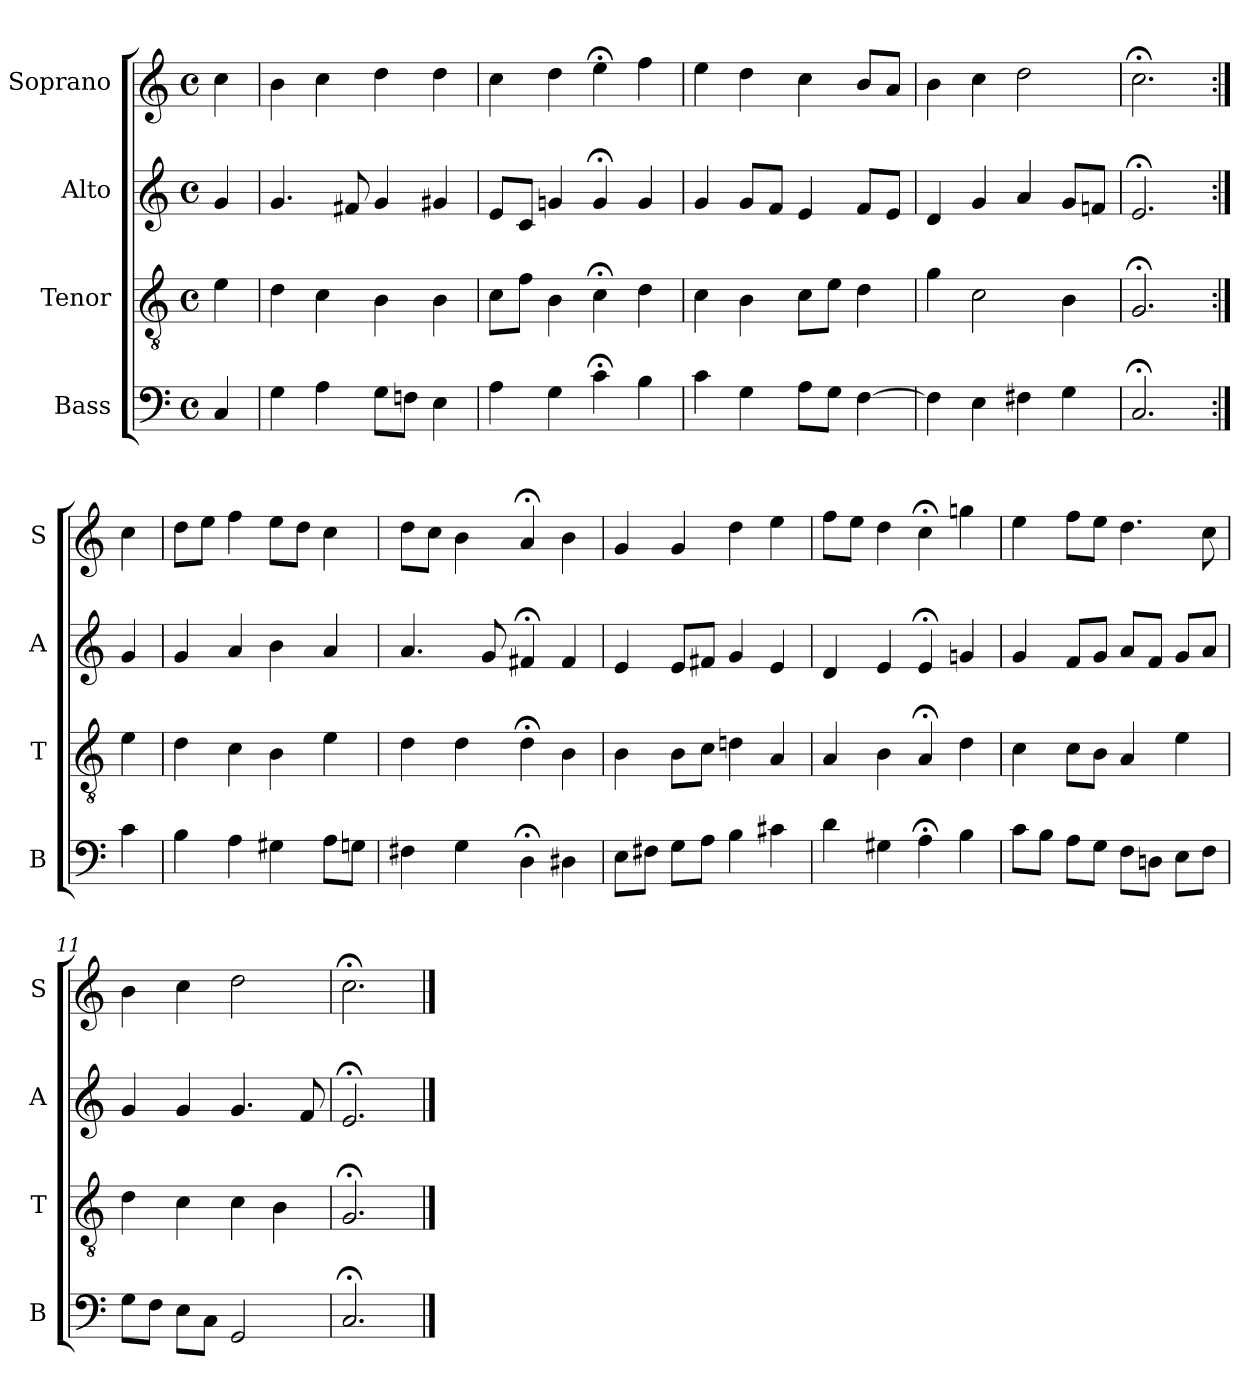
**kern	**kern	**kern	**kern
*part4	*part3	*part2	*part1
*staff4	*staff3	*staff2	*staff1
*I"Bass	*I"Tenor	*I"Alto	*I"Soprano
*I'B	*I'T	*I'A	*I'S
*clefF4	*clefGv2	*clefG2	*clefG2
*k[]	*k[]	*k[]	*k[]
*C:	*C:	*C:	*C:
*M4/4	*M4/4	*M4/4	*M4/4
*met(c)	*met(c)	*met(c)	*met(c)
*MM100	*MM100	*MM100	*MM100
=	=	=	=
4C	4e	4g	4cc
=1	=1	=1	=1
4G	4d	4.g	4b
4A	4c	.	4cc
.	.	8f#X	.
8GL	4B	4g	4dd
8FnJ	.	.	.
4Ei	4Bi	4g#Xi	4ddi
=2	=2	=2	=2
4A	8cL	8eL	4cc
.	8fJ	8cJ	.
4G	4B	4gn	4dd
4c;<	4c;<	4g;<	4ee;<
4B	4d	4g	4ff
=3	=3	=3	=3
4c	4c	4g	4ee
4G	4B	8gL	4dd
.	.	8fJ	.
8AL	8cL	4e	4cc
8GJ	8eJ	.	.
[4F	4d	8fL	8bL
.	.	8eJ	8aJ
=4	=4	=4	=4
4F]	4g	4d	4b
4E	2c	4g	4cc
4F#X	.	4a	2dd
4G	4B	8gL	.
.	.	8fnJ	.
=5	=5	=5	=5
2.C;<	2.G;<	2.e;<	2.cc;<
=:|!	=:|!	=:|!	=:|!
4c	4e	4g	4cc
=6	=6	=6	=6
4B	4d	4g	8ddL
.	.	.	8eeJ
4A	4c	4a	4ff
4G#X	4B	4b	8eeL
.	.	.	8ddJ
8AL	4e	4a	4cc
8GnJ	.	.	.
=7	=7	=7	=7
4F#X	4d	4.a	8ddL
.	.	.	8ccJ
4G	4d	.	4b
.	.	8g	.
4D;<	4d;<	4f#X;<	4a;<
4D#X	4B	4f#	4b
=8	=8	=8	=8
8EL	4B	4e	4g
8F#XJ	.	.	.
8GL	8BL	8eL	4g
8AJ	8cJ	8f#XJ	.
4B	4dn	4g	4dd
4c#X	4A	4e	4ee
=9	=9	=9	=9
4d	4A	4d	8ffL
.	.	.	8eeJ
4G#X	4B	4e	4dd
4A;<	4A;<	4e;<	4cc;<
4B	4d	4gn	4ggn
=10	=10	=10	=10
8cL	4c	4g	4ee
8BJ	.	.	.
8AL	8cL	8fL	8ffL
8GJ	8BJ	8gJ	8eeJ
8FL	4A	8aL	4.dd
8DnJ	.	8fJ	.
8EL	4e	8gL	.
8FJ	.	8aJ	8cc
=11	=11	=11	=11
8GL	4d	4g	4b
8FJ	.	.	.
8EL	4c	4g	4cc
8CJ	.	.	.
2GG	4c	4.g	2dd
.	4B	.	.
.	.	8f	.
=12	=12	=12	=12
2.C;<	2.G;<	2.e;<	2.cc;<
==	==	==	==
*-	*-	*-	*-
